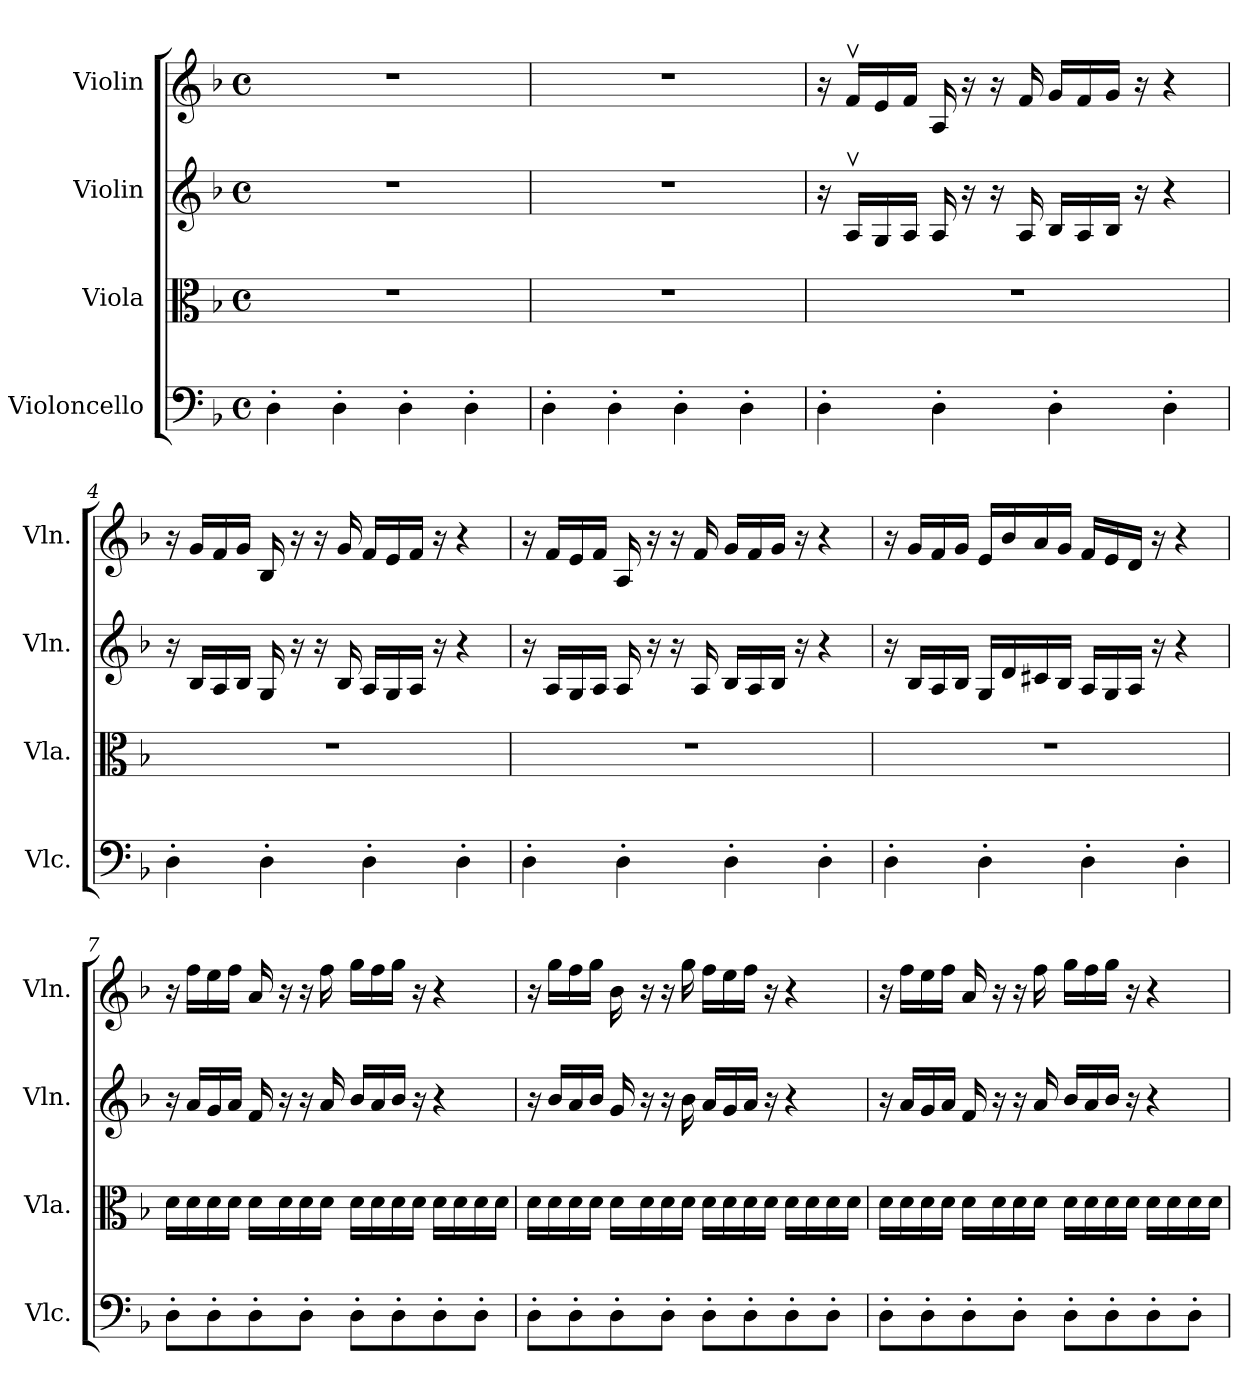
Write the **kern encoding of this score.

**kern	**kern	**kern	**kern
*part4	*part3	*part2	*part1
*staff4	*staff3	*staff2	*staff1
*I"Violoncello	*I"Viola	*I"Violin	*I"Violin
*I'Vlc.	*I'Vla.	*I'Vln.	*I'Vln.
*clefF4	*clefC3	*clefG2	*clefG2
*k[b-]	*k[b-]	*k[b-]	*k[b-]
*M4/4	*M4/4	*M4/4	*M4/4
*met(c)	*met(c)	*met(c)	*met(c)
=1	=1	=1	=1
4D'\	1r	1r	1r
4D'\	.	.	.
4D'\	.	.	.
4D'\	.	.	.
=2	=2	=2	=2
4D'\	1r	1r	1r
4D'\	.	.	.
4D'\	.	.	.
4D'\	.	.	.
=3	=3	=3	=3
4D'\	1r	16r	16r
.	.	16Av/LL	16fv/LL
.	.	16G/	16e/
.	.	16A/JJ	16f/JJ
4D'\	.	16A/	16A/
.	.	16r	16r
.	.	16r	16r
.	.	16A/	16f/
4D'\	.	16B-/LL	16g/LL
.	.	16A/	16f/
.	.	16B-/JJ	16g/JJ
.	.	16r	16r
4D'\	.	4r	4r
=4	=4	=4	=4
4D'\	1r	16r	16r
.	.	16B-/LL	16g/LL
.	.	16A/	16f/
.	.	16B-/JJ	16g/JJ
4D'\	.	16G/	16B-/
.	.	16r	16r
.	.	16r	16r
.	.	16B-/	16g/
4D'\	.	16A/LL	16f/LL
.	.	16G/	16e/
.	.	16A/JJ	16f/JJ
.	.	16r	16r
4D'\	.	4r	4r
!!LO:LB:g=z
=5	=5	=5	=5
4D'\	1r	16r	16r
.	.	16A/LL	16f/LL
.	.	16G/	16e/
.	.	16A/JJ	16f/JJ
4D'\	.	16A/	16A/
.	.	16r	16r
.	.	16r	16r
.	.	16A/	16f/
4D'\	.	16B-/LL	16g/LL
.	.	16A/	16f/
.	.	16B-/JJ	16g/JJ
.	.	16r	16r
4D'\	.	4r	4r
=6	=6	=6	=6
4D'\	1r	16r	16r
.	.	16B-/LL	16g/LL
.	.	16A/	16f/
.	.	16B-/JJ	16g/JJ
4D'\	.	16G/LL	16e/LL
.	.	16d/	16b-/
.	.	16c#X/	16a/
.	.	16B-/JJ	16g/JJ
4D'\	.	16A/LL	16f/LL
.	.	16G/	16e/
.	.	16A/JJ	16d/JJ
.	.	16r	16r
4D'\	.	4r	4r
=7	=7	=7	=7
8D'\L	16d\LL	16r	16r
.	16d\	16a/LL	16ff\LL
8D'\	16d\	16g/	16ee\
.	16d\JJ	16a/JJ	16ff\JJ
8D'\	16d\LL	16f/	16a/
.	16d\	16r	16r
8D'\J	16d\	16r	16r
.	16d\JJ	16a/	16ff\
8D'\L	16d\LL	16b-/LL	16gg\LL
.	16d\	16a/	16ff\
8D'\	16d\	16b-/JJ	16gg\JJ
.	16d\JJ	16r	16r
8D'\	16d\LL	4r	4r
.	16d\	.	.
8D'\J	16d\	.	.
.	16d\JJ	.	.
!!LO:LB:g=z
=8	=8	=8	=8
8D'\L	16d\LL	16r	16r
.	16d\	16b-/LL	16gg\LL
8D'\	16d\	16a/	16ff\
.	16d\JJ	16b-/JJ	16gg\JJ
8D'\	16d\LL	16g/	16b-\
.	16d\	16r	16r
8D'\J	16d\	16r	16r
.	16d\JJ	16b-\	16gg\
8D'\L	16d\LL	16a/LL	16ff\LL
.	16d\	16g/	16ee\
8D'\	16d\	16a/JJ	16ff\JJ
.	16d\JJ	16r	16r
8D'\	16d\LL	4r	4r
.	16d\	.	.
8D'\J	16d\	.	.
.	16d\JJ	.	.
=9	=9	=9	=9
8D'\L	16d\LL	16r	16r
.	16d\	16a/LL	16ff\LL
8D'\	16d\	16g/	16ee\
.	16d\JJ	16a/JJ	16ff\JJ
8D'\	16d\LL	16f/	16a/
.	16d\	16r	16r
8D'\J	16d\	16r	16r
.	16d\JJ	16a/	16ff\
8D'\L	16d\LL	16b-/LL	16gg\LL
.	16d\	16a/	16ff\
8D'\	16d\	16b-/JJ	16gg\JJ
.	16d\JJ	16r	16r
8D'\	16d\LL	4r	4r
.	16d\	.	.
8D'\J	16d\	.	.
.	16d\JJ	.	.
=	=	=	=
*-	*-	*-	*-
